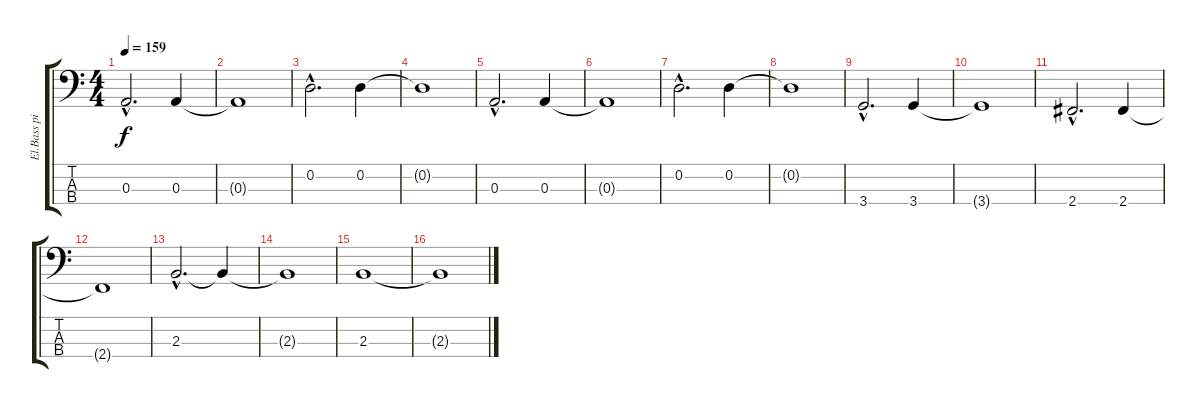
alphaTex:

\track ("El.Bass pick" "El.Bass pi") {instrument electricbasspick}
\staff {score tabs}
\tuning (G2 D2 A1 E1) {hide}
\ts (4 4)
\tempo 159
\clef f4
\ks c
0.3{hac}.2{d dy f} 0.3.4 |
0.3{t}.1 |
0.2{hac}.2{d} 0.2.4 |
0.2{t}.1 |
0.3{hac}.2{d} 0.3.4 |
0.3{t}.1 |
0.2{hac}.2{d} 0.2.4 |
0.2{t}.1 |
3.4{hac}.2{d} 3.4.4 |
3.4{t}.1 |
2.4{hac}.2{d} 2.4.4 |
2.4{t}.1 |
2.3{hac}.2{d} 2.3{t}.4 |
2.3{t}.1 |
2.3.1 |
2.3{t}.1
